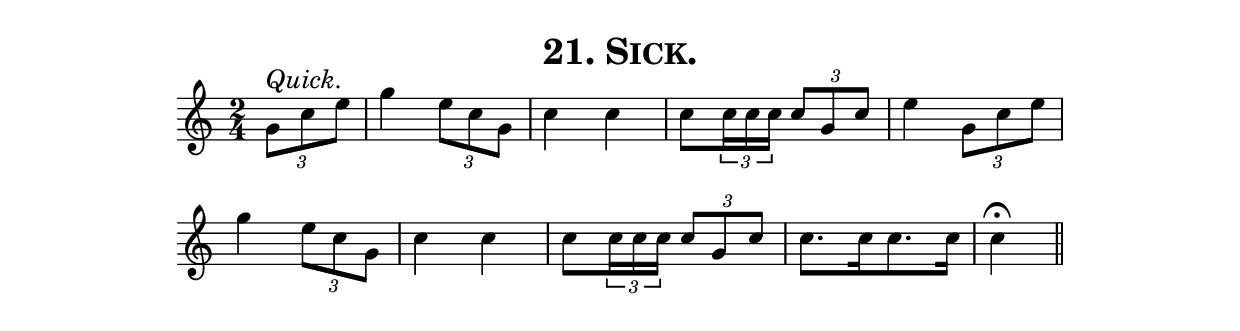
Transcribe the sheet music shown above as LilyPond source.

\version "2.8"
\paper{ line-width=15\cm indent=0\mm }

\header{ tagline="" title=\markup \smallCaps "21. Sick." }

tempomark = s1*0^\markup { \large { \italic Quick. } }

\score {
 \new Staff \relative c'' {
  \set Staff.midiInstrument = #"trumpet"
  \set Score.barNumberVisibility = ##f
  \clef treble
  \key c \major
  \autoBeamOff
  \time 2/4
  \partial 4
  \tempomark 

  \times 2/3 { g8[ c e] } |
  g4 \times 2/3 { e8[ c g] } |
  c4 c |
  c8[ \times 2/3 { c16 c c] } \times 2/3 { c8[ g c] } |
  e4 \times 2/3 { g,8[ c e] } | \break

  g4 \times 2/3 { e8[ c g] } |
  c4 c |
  c8[ \times 2/3 { c16 c c] } \times 2/3 { c8[ g c] } |
  c8.[ c16 c8. c16] |
  c4 \fermata \bar "||"

 }
 \layout { }
 \midi { \tempo 4=120 }
}
